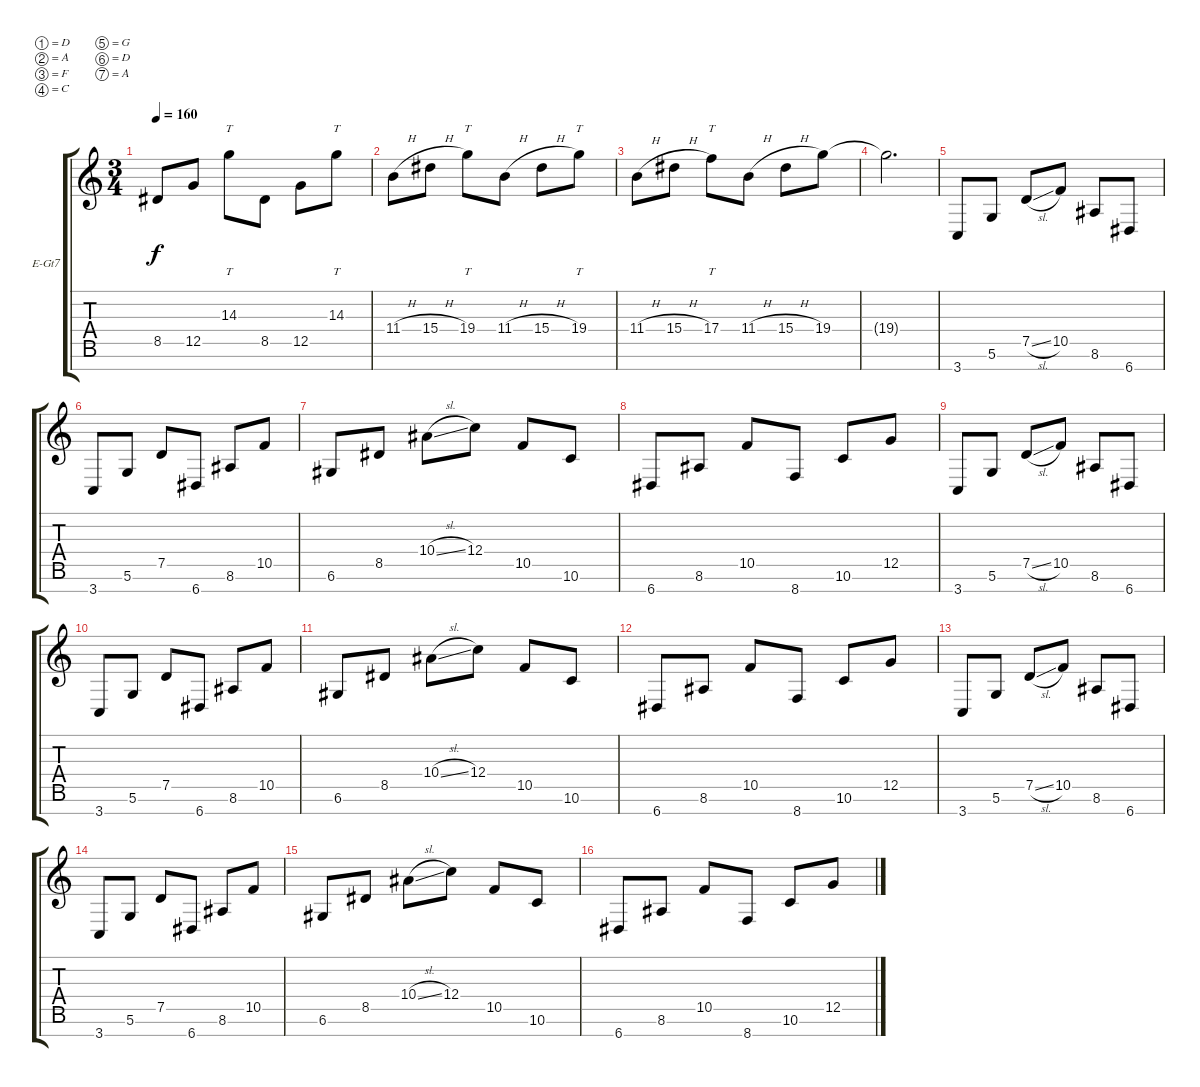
\bracketExtendMode groupsimilarinstruments
\firstSystemTrackNameOrientation horizontal
\otherSystemsTrackNameOrientation horizontal
\track ("Kévin Chartré" "E-Gt7") {instrument distortionguitar}
\staff {score tabs}
\tuning (D4 A3 F3 C3 G2 D2 A1)
\ts (3 4)
\tempo 160
\clef g2
\ks c
8.5.8{dy f} 12.5.8 14.3.8{tt} 8.5.8 12.5.8 14.3.8{tt} |
11.4{h}.8 15.4{h}.8 19.4.8{tt} 11.4{h}.8 15.4{h}.8 19.4.8{tt} |
11.4{h}.8 15.4{h}.8 17.4.8{tt} 11.4{h}.8 15.4{h}.8 19.4.8 |
19.4{t}.2{d} |
3.7.8 5.6.8 7.5{sl}.8 10.5.8 8.6.8 6.7.8 |
3.7.8 5.6.8 7.5.8 6.7.8 8.6.8 10.5.8 |
6.6.8 8.5.8 10.4{sl}.8 12.4.8 10.5.8 10.6.8 |
6.7.8 8.6.8 10.5.8 8.7.8 10.6.8 12.5.8 |
3.7.8 5.6.8 7.5{sl}.8 10.5.8 8.6.8 6.7.8 |
3.7.8 5.6.8 7.5.8 6.7.8 8.6.8 10.5.8 |
6.6.8 8.5.8 10.4{sl}.8 12.4.8 10.5.8 10.6.8 |
6.7.8 8.6.8 10.5.8 8.7.8 10.6.8 12.5.8 |
3.7.8 5.6.8 7.5{sl}.8 10.5.8 8.6.8 6.7.8 |
3.7.8 5.6.8 7.5.8 6.7.8 8.6.8 10.5.8 |
6.6.8 8.5.8 10.4{sl}.8 12.4.8 10.5.8 10.6.8 |
6.7.8 8.6.8 10.5.8 8.7.8 10.6.8 12.5.8
